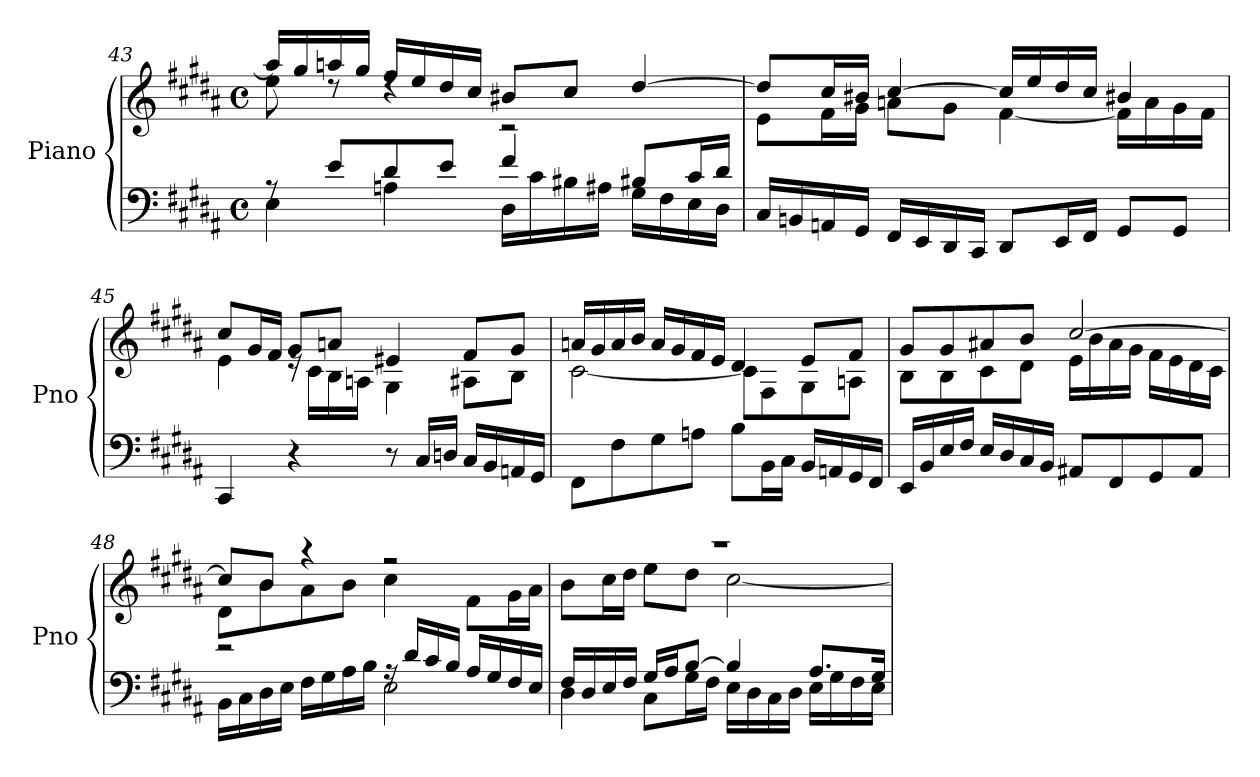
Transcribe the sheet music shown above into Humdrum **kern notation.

**kern	**kern
*part1	*part1
*staff2	*staff1
*I"Piano	*
*I'Pno	*
!!LO:PB:g=z
*clefF4	*clefG2
*k[f#c#g#d#a#]	*k[f#c#g#d#a#]
*M4/4	*M4/4
*met(c)	*met(c)
=43	=43
*^	*^
8rA	4E\	16aa/LL]	8ee\
.	.	16gg#/	.
8e/L	.	16aan/	8rdd
.	.	16gg#/JJ	.
8d#/	4An\	16ff#/LL	4rdd
.	.	16ee/	.
8e/J	.	16dd#/	.
.	.	16cc#/JJ	.
4f#/	16D#\LL	8b#X/L	2r
.	16c#\	.	.
.	16B#X\	8cc#/J	.
.	16A#X\JJ	.	.
8B#X/L	16G#\LL	[4dd#/	.
.	16F#\	.	.
16c#/L	16E\	.	.
16d#/JJ	16D#\JJ	.	.
*v	*v	*	*
=44	=44	=44
16C#/LL	8dd#/L]	8e\L
16BBn/	.	.
16AAn/	16cc#/L	16f#\L
16GG#/JJ	16b#X/JJ	16g#\JJ
16FF#/LL	[4cc#/	8an\L
16EE/	.	.
16DD#/	.	8g#\J
16CC#/JJ	.	.
8DD#/L	16cc#/LL]	[4f#\
.	16ee/	.
16EE/L	16dd#/	.
16FF#/JJ	16cc#/JJ	.
8GG#/L	4b#X/	16f#\LL]
.	.	16a\
8GG#/J	.	16g#\
.	.	16f#\JJ
!!LO:LB:g=z	!!
=45	=45	=45
4CC#/	8cc#/L	4e\
.	16g#/L	.
.	16f#/JJ	.
4r	8g#/L	16re
.	.	16c#\LL
.	8an/J	16B\
.	.	16An\JJ
8r	4e#X/	4G#\
16C#/LL	.	.
16Dn/JJ	.	.
16C#/LL	8f#/L	8A#X\L
16BB/	.	.
16AAn/	8g#/J	8B\J
16GG#/JJ	.	.
=46	=46	=46
8FF#\L	16an/LL	[2c#\
.	16g#/	.
8F#\	16a/	.
.	16b/JJ	.
8G#\	16a/LL	.
.	16g#/	.
8An\J	16f#/	.
.	16e/JJ	.
8B\L	4d#/	8c#\L]
16BB\L	.	8F#\
16C#\JJ	.	.
16BB/LL	8e/L	8G#\
16AAn/	.	.
16GG#/	8f#/J	8An\J
16FF#/JJ	.	.
=47	=47	=47
16EE/LL	8g#/L	8B\L
16BB/	.	.
16E/	8g#/	8B\
16F#/JJ	.	.
16E/LL	8a#X/	8c#\
16D#/	.	.
16C#/	8b/J	8d#\J
16BB/JJ	.	.
8AA#X/L	[2cc#/	16e\LL
.	.	16b\
8FF#/	.	16a#\
.	.	16g#\JJ
8GG#/	.	16f#\LL
.	.	16e\
8AA#/J	.	16d#\
.	.	16c#\JJ
!!LO:LB:g=z	!!
=48	=48	=48
*^	*	*
2r	16BB\LL	8cc#/L]	8d#\L
.	16C#\	.	.
.	16D#\	8b/J	8b\
.	16E\JJ	.	.
.	16F#\LL	4r	8a#\
.	16G#\	.	.
.	16A#\	.	8b\J
.	16B\JJ	.	.
16rA	2E\	2r	4cc#\
16d#/LL	.	.	.
16c#/	.	.	.
16B/JJ	.	.	.
16A#/LL	.	.	8f#\L
16G#/	.	.	.
16F#/	.	.	16g#\L
16E/JJ	.	.	16a#\JJ
=49	=49	=49	=49
16F#/LL	4D#\	1r	8b\L
16D#/	.	.	.
16E/	.	.	16cc#\L
16F#/JJ	.	.	16dd#\JJ
16G#/LL	8C#\L	.	8ee\L
16A#/J	.	.	.
[8B/J	16G#\L	.	8dd#\J
.	16F#\JJ	.	.
4B/]	16E\LL	.	[2cc#\
.	16D#\	.	.
.	16C#\	.	.
.	16D#\JJ	.	.
8.A#/L	16E\LL	.	.
.	16G#\	.	.
.	16F#\	.	.
16G#/Jk	16E\JJ	.	.
*v	*v	*	*
*	*v	*v
=	=
*-	*-
